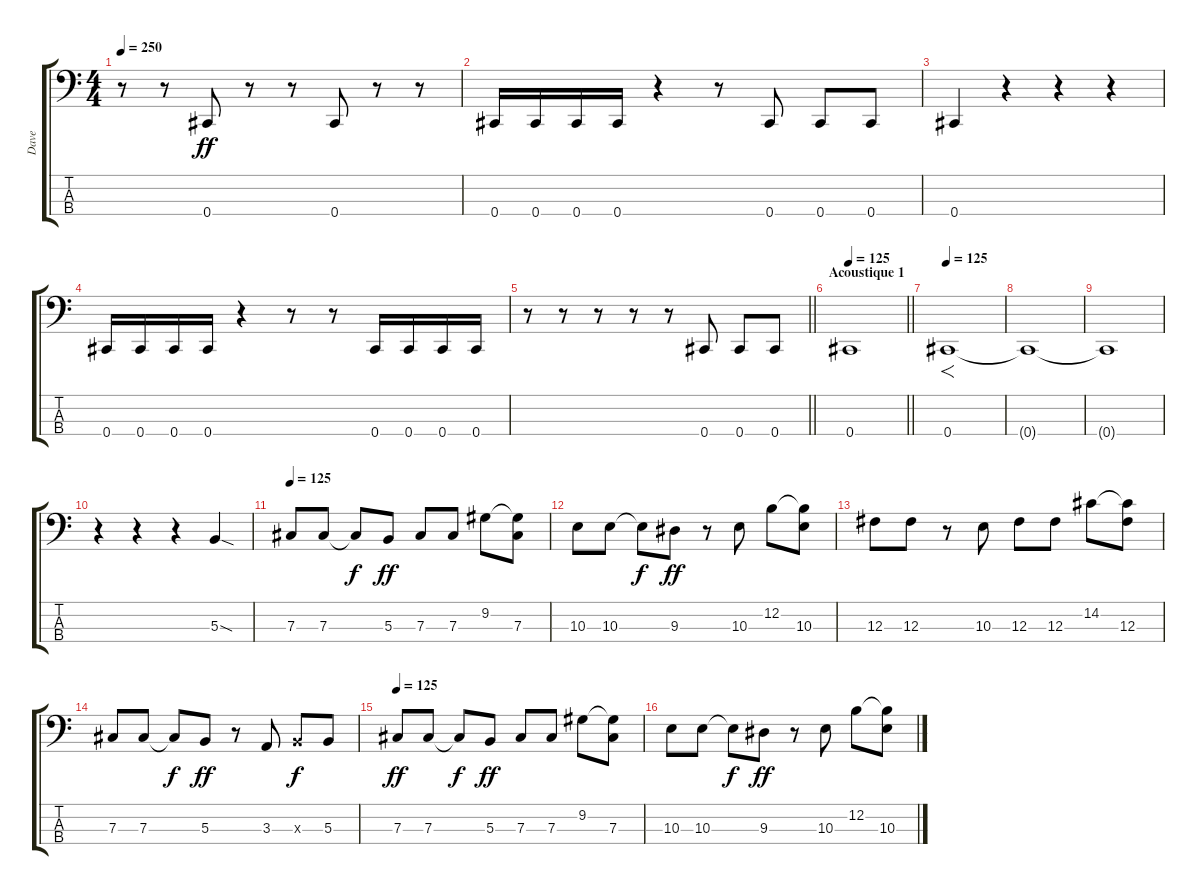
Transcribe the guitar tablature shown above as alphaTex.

\track ("Dave" "Dave") {instrument electricbassfinger}
\staff {score tabs}
\tuning (E2 B1 Gb1 Db1) {hide}
\ts (4 4)
\tempo 250
\clef f4
\ks c
r.8{dy ff} r.8 0.4.8 r.8 r.8 0.4.8 r.8 r.8 |
0.4.16 0.4.16 0.4.16 0.4.16 r.4 r.8 0.4.8 0.4.8 0.4.8 |
0.4.4 r.4 r.4 r.4 |
0.4.16 0.4.16 0.4.16 0.4.16 r.4 r.8 r.8 0.4.16 0.4.16 0.4.16 0.4.16 |
\barLineRight lightlight
r.8 r.8 r.8 r.8 r.8 0.4.8 0.4.8 0.4.8 |
\section ("" "Acoustique 1")
\tempo 125
\barLineRight lightlight
0.4.1 |
\tempo 125
0.4.1{f} |
0.4{t}.1 |
0.4{t}.1 |
r.4 r.4 r.4 5.3{sod}.4 |
\tempo 125
7.3.8 7.3.8 7.3{t}.8{dy f} 5.3.8{dy ff} 7.3.8 7.3.8 9.2.8 (9.2{t} 7.3).8 |
10.3.8 10.3.8 10.3{t}.8{dy f} 9.3.8{dy ff} r.8 10.3.8 12.2.8 (12.2{t} 10.3).8 |
12.3.8 12.3.8 r.8 10.3.8 12.3.8 12.3.8 14.2.8 (14.2{t} 12.3).8 |
7.3.8 7.3.8 7.3{t}.8{dy f} 5.3.8{dy ff} r.8 3.3.8 5.3{x}.8{dy f} 5.3.8 |
\tempo 125
7.3.8{dy ff} 7.3.8 7.3{t}.8{dy f} 5.3.8{dy ff} 7.3.8 7.3.8 9.2.8 (9.2{t} 7.3).8 |
10.3.8 10.3.8 10.3{t}.8{dy f} 9.3.8{dy ff} r.8 10.3.8 12.2.8 (12.2{t} 10.3).8
